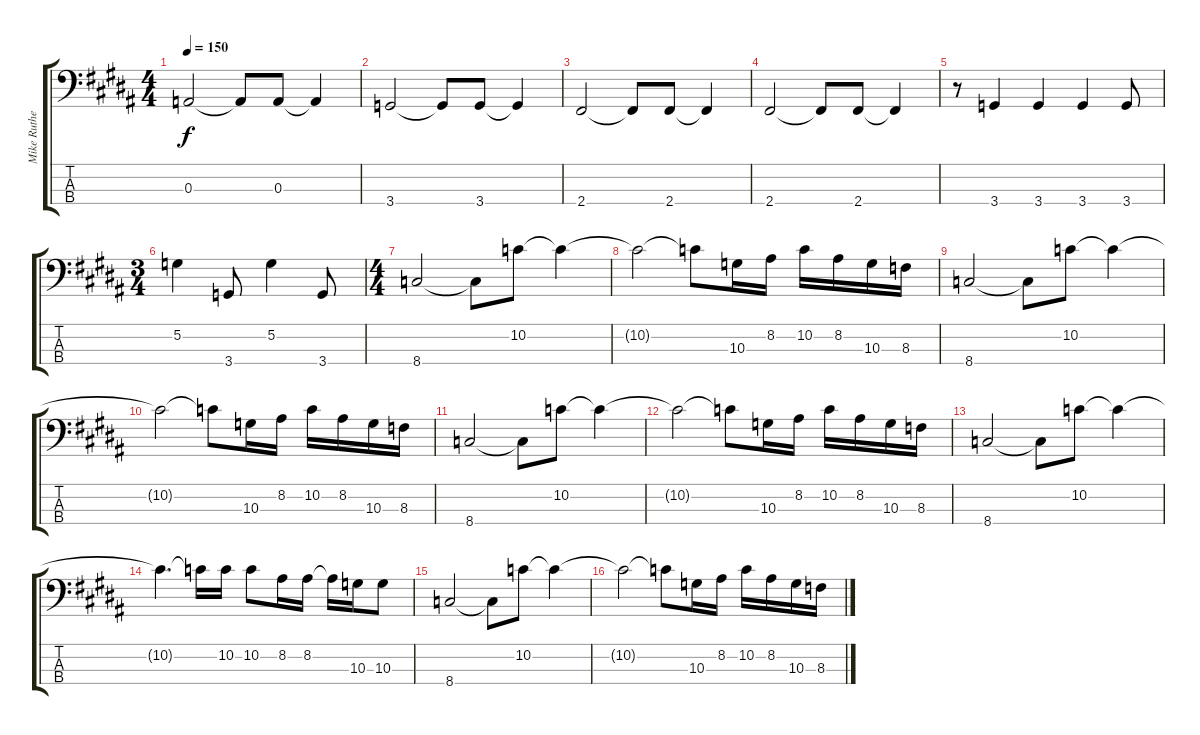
\track ("Mike Rutherford [Bass]" "Mike Ruthe") {instrument electricbassfinger}
\staff {score tabs}
\tuning (G2 D2 A1 E1) {hide}
\ts (4 4)
\tempo 150
\clef f4
\ks b
0.3.2{dy f} 0.3{t}.8 0.3.8 0.3{t}.4 |
3.4.2 3.4{t}.8 3.4.8 3.4{t}.4 |
2.4.2 2.4{t}.8 2.4.8 2.4{t}.4 |
2.4.2 2.4{t}.8 2.4.8 2.4{t}.4 |
r.8 3.4.4 3.4.4 3.4.4 3.4.8 |
\ts (3 4)
5.2.4 3.4.8 5.2.4 3.4.8 |
\ts (4 4)
8.4.2 8.4{t}.8 10.2.8 10.2{t}.4 |
10.2{t}.2 10.2{t}.8 10.3.16 8.2.16 10.2.16 8.2.16 10.3.16 8.3.16 |
8.4.2 8.4{t}.8 10.2.8 10.2{t}.4 |
10.2{t}.2 10.2{t}.8 10.3.16 8.2.16 10.2.16 8.2.16 10.3.16 8.3.16 |
8.4.2 8.4{t}.8 10.2.8 10.2{t}.4 |
10.2{t}.2 10.2{t}.8 10.3.16 8.2.16 10.2.16 8.2.16 10.3.16 8.3.16 |
8.4.2 8.4{t}.8 10.2.8 10.2{t}.4 |
10.2{t}.4{d} 10.2{t}.16 10.2.16 10.2.8 8.2.16 8.2.16 8.2{t}.16 10.3.16 10.3.8 |
8.4.2 8.4{t}.8 10.2.8 10.2{t}.4 |
10.2{t}.2 10.2{t}.8 10.3.16 8.2.16 10.2.16 8.2.16 10.3.16 8.3.16
